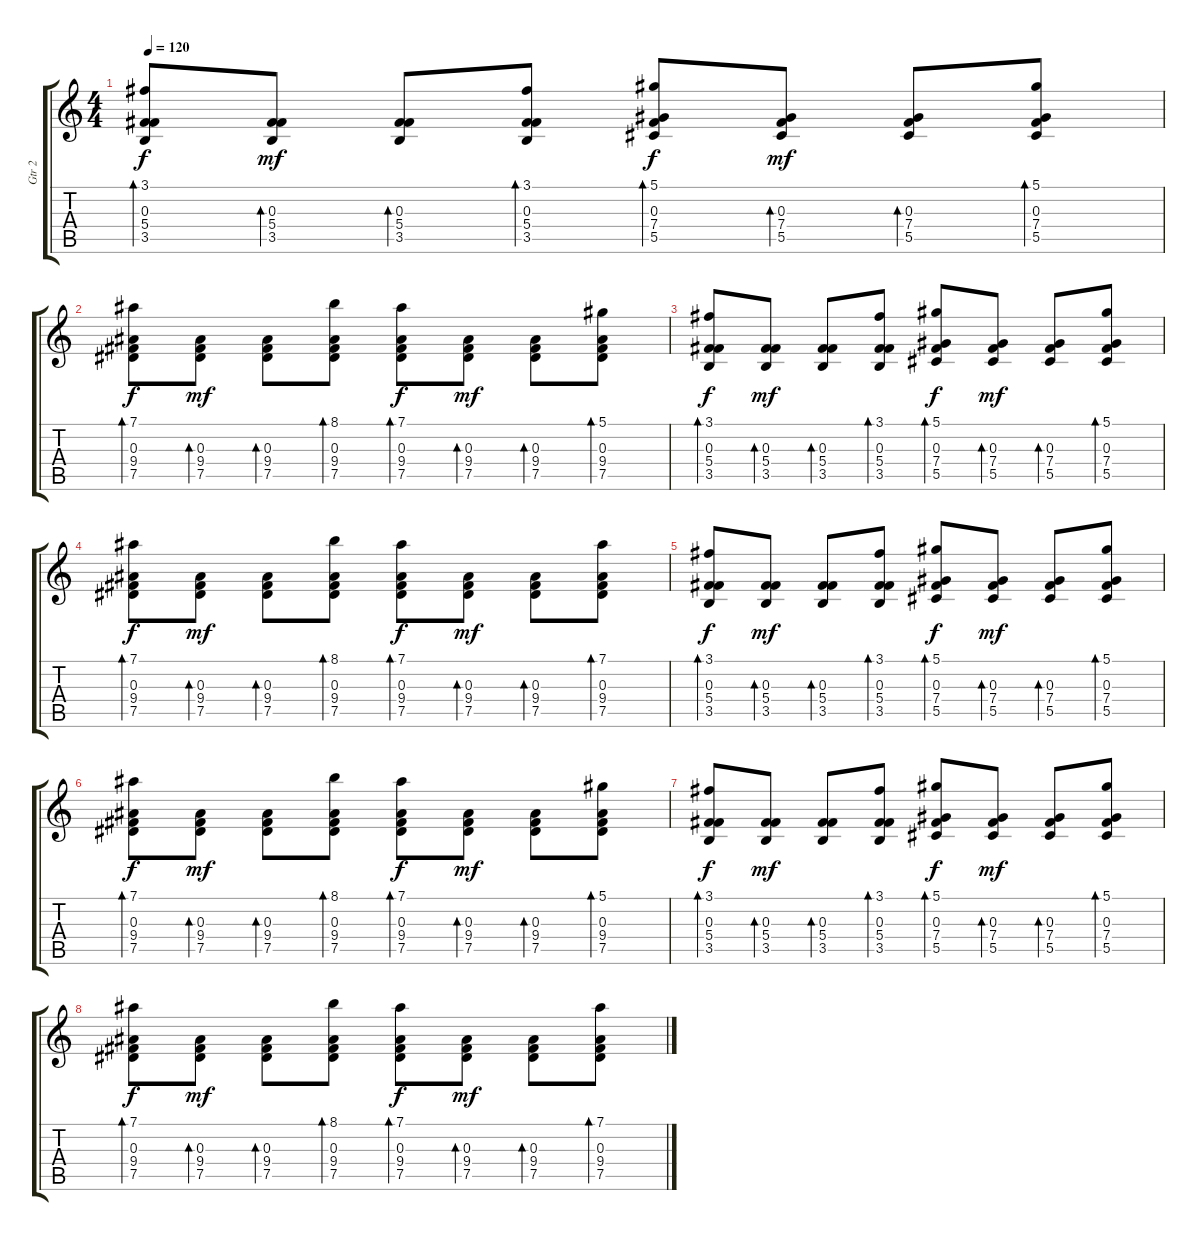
\track ("Gtr 2" "Gtr 2") {instrument acousticguitarsteel}
\staff {score tabs}
\tuning (Eb4 Bb3 Gb3 Db3 Ab2 Eb2) {hide}
\ts (4 4)
\tempo 120
\clef g2
\ks c
(3.1 0.3 5.4 3.5).8{bd 30 dy f} (0.3 5.4 3.5).8{bd 30 dy mf} (0.3 5.4 3.5).8{bd 30} (3.1 0.3 5.4 3.5).8{bd 30} (5.1 0.3 7.4 5.5).8{bd 30 dy f} (0.3 7.4 5.5).8{bd 30 dy mf} (0.3 7.4 5.5).8{bd 30} (5.1 0.3 7.4 5.5).8{bd 30} |
(7.1 0.3 9.4 7.5).8{bd 30 dy f} (0.3 9.4 7.5).8{bd 30 dy mf} (0.3 9.4 7.5).8{bd 30} (8.1 0.3 9.4 7.5).8{bd 30} (7.1 0.3 9.4 7.5).8{bd 30 dy f} (0.3 9.4 7.5).8{bd 30 dy mf} (0.3 9.4 7.5).8{bd 30} (5.1 0.3 9.4 7.5).8{bd 30} |
(3.1 0.3 5.4 3.5).8{bd 30 dy f} (0.3 5.4 3.5).8{bd 30 dy mf} (0.3 5.4 3.5).8{bd 30} (3.1 0.3 5.4 3.5).8{bd 30} (5.1 0.3 7.4 5.5).8{bd 30 dy f} (0.3 7.4 5.5).8{bd 30 dy mf} (0.3 7.4 5.5).8{bd 30} (5.1 0.3 7.4 5.5).8{bd 30} |
(7.1 0.3 9.4 7.5).8{bd 30 dy f} (0.3 9.4 7.5).8{bd 30 dy mf} (0.3 9.4 7.5).8{bd 30} (8.1 0.3 9.4 7.5).8{bd 30} (7.1 0.3 9.4 7.5).8{bd 30 dy f} (0.3 9.4 7.5).8{bd 30 dy mf} (0.3 9.4 7.5).8{bd 30} (7.1 0.3 9.4 7.5).8{bd 30} |
(3.1 0.3 5.4 3.5).8{bd 30 dy f} (0.3 5.4 3.5).8{bd 30 dy mf} (0.3 5.4 3.5).8{bd 30} (3.1 0.3 5.4 3.5).8{bd 30} (5.1 0.3 7.4 5.5).8{bd 30 dy f} (0.3 7.4 5.5).8{bd 30 dy mf} (0.3 7.4 5.5).8{bd 30} (5.1 0.3 7.4 5.5).8{bd 30} |
(7.1 0.3 9.4 7.5).8{bd 30 dy f} (0.3 9.4 7.5).8{bd 30 dy mf} (0.3 9.4 7.5).8{bd 30} (8.1 0.3 9.4 7.5).8{bd 30} (7.1 0.3 9.4 7.5).8{bd 30 dy f} (0.3 9.4 7.5).8{bd 30 dy mf} (0.3 9.4 7.5).8{bd 30} (5.1 0.3 9.4 7.5).8{bd 30} |
(3.1 0.3 5.4 3.5).8{bd 30 dy f} (0.3 5.4 3.5).8{bd 30 dy mf} (0.3 5.4 3.5).8{bd 30} (3.1 0.3 5.4 3.5).8{bd 30} (5.1 0.3 7.4 5.5).8{bd 30 dy f} (0.3 7.4 5.5).8{bd 30 dy mf} (0.3 7.4 5.5).8{bd 30} (5.1 0.3 7.4 5.5).8{bd 30} |
(7.1 0.3 9.4 7.5).8{bd 30 dy f} (0.3 9.4 7.5).8{bd 30 dy mf} (0.3 9.4 7.5).8{bd 30} (8.1 0.3 9.4 7.5).8{bd 30} (7.1 0.3 9.4 7.5).8{bd 30 dy f} (0.3 9.4 7.5).8{bd 30 dy mf} (0.3 9.4 7.5).8{bd 30} (7.1 0.3 9.4 7.5).8{bd 30}
